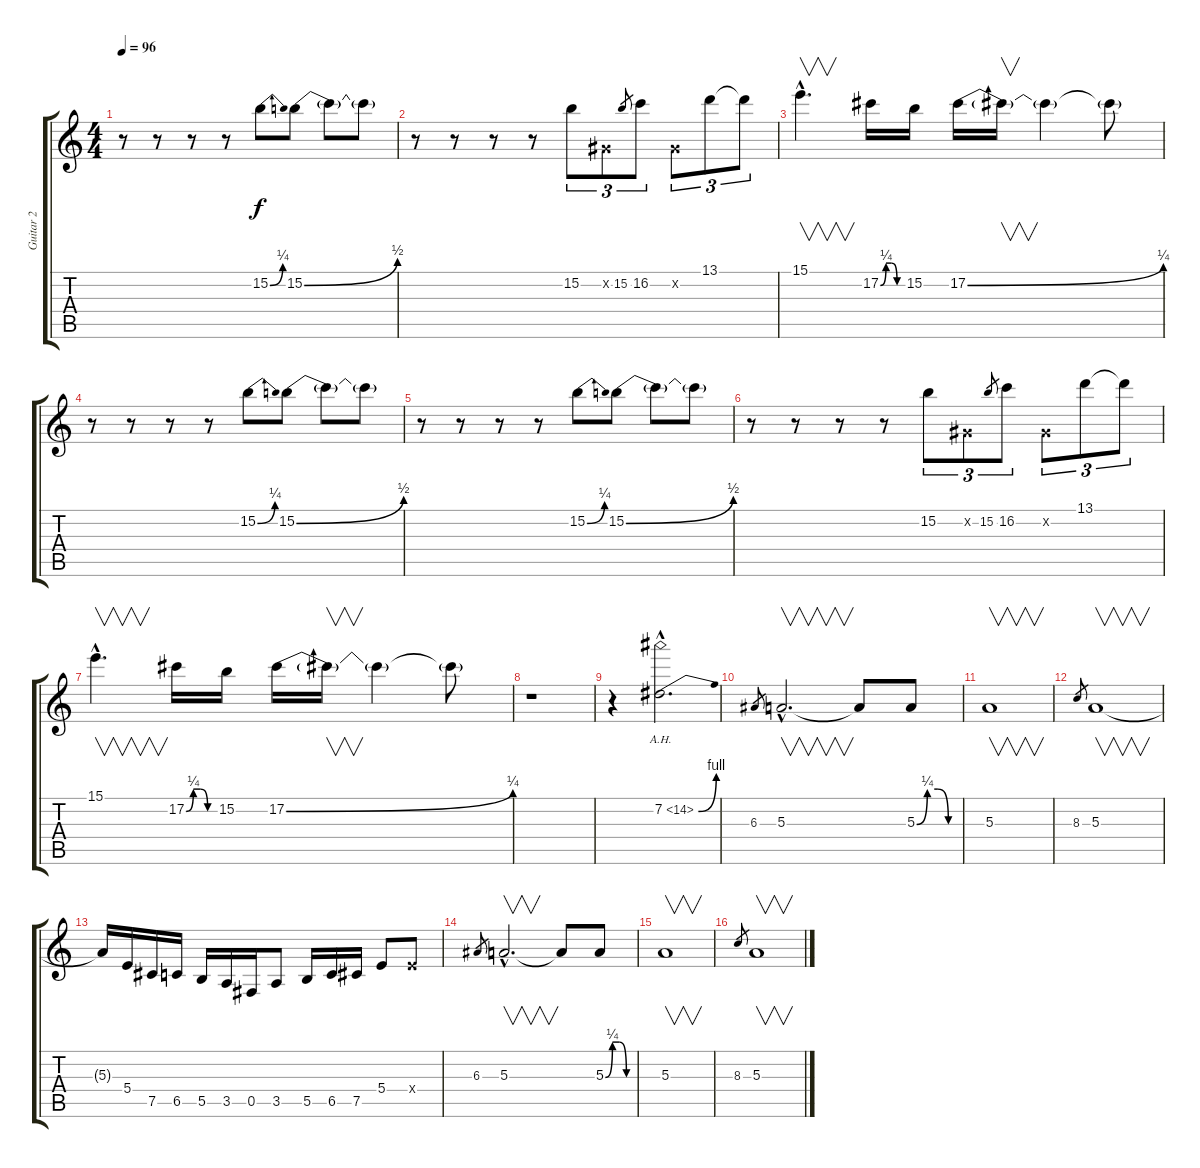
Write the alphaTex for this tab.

\track ("Guitar 2" "Guitar 2") {instrument distortionguitar}
\staff {score tabs}
\tuning (Db4 Ab3 E3 B2 Gb2 Db2) {hide}
\ts (4 4)
\tempo 96
\clef g2
\ks c
r.8{dy f} r.8 r.8 r.8 15.2{be (bend 0 0 60 1)}.8 15.2{be (bend 0 0 60 2)}.8 15.2{t}.8 15.2{t}.8 |
r.8 r.8 r.8 r.8 15.2.8{tu (3 2)} 0.2{x}.8{tu (3 2)} 15.2.8{gr} 16.2.8{tu (3 2)} 0.2{x}.8{tu (3 2)} 13.1.8{tu (3 2)} 13.1{t}.8{tu (3 2)} |
15.1{hac}.4{v d} 17.2{be (custom 0 0 15 1 30 1 45 0 60 0)}.16 15.2.16 17.2{be (bend 0 0 60 1)}.16 17.2{t}.16{v} 17.2{t}.4 17.2{t}.8 |
r.8{instrument overdrivenguitar} r.8 r.8 r.8 15.2{be (bend 0 0 60 1)}.8 15.2{be (bend 0 0 60 2)}.8 15.2{t}.8 15.2{t}.8 |
r.8 r.8 r.8 r.8 15.2{be (bend 0 0 60 1)}.8 15.2{be (bend 0 0 60 2)}.8 15.2{t}.8 15.2{t}.8 |
r.8 r.8 r.8 r.8 15.2.8{tu (3 2)} 0.2{x}.8{tu (3 2)} 15.2.8{gr} 16.2.8{tu (3 2)} 0.2{x}.8{tu (3 2)} 13.1.8{tu (3 2)} 13.1{t}.8{tu (3 2)} |
15.1{hac}.4{v d} 17.2{be (custom 0 0 15 1 30 1 45 0 60 0)}.16 15.2.16 17.2{be (bend 0 0 60 1)}.16 17.2{t}.16{v} 17.2{t}.4 17.2{t}.8 |
r.1 |
r.4 7.2{be (bend 0 0 60 4) ah 7 hac}.2{d} |
6.3.8{gr} 5.3{hac}.2{v d} 5.3{t}.8 5.3{be (custom 0 0 15 1 30 1 45 0 60 0)}.8 |
5.3.1{v} |
8.3.8{gr} 5.3.1{v} |
5.3{t}.16 5.4.16 7.5.16 6.5.16 5.5.16 3.5.16 0.5.16 3.5.8 5.5.16 6.5.16 7.5.16 5.4.8 5.4{x}.8 |
6.3.8{gr} 5.3{hac}.2{v d} 5.3{t}.8 5.3{be (custom 0 0 15 1 30 1 45 0 60 0)}.8 |
5.3.1{v} |
8.3.8{gr} 5.3.1{v}
